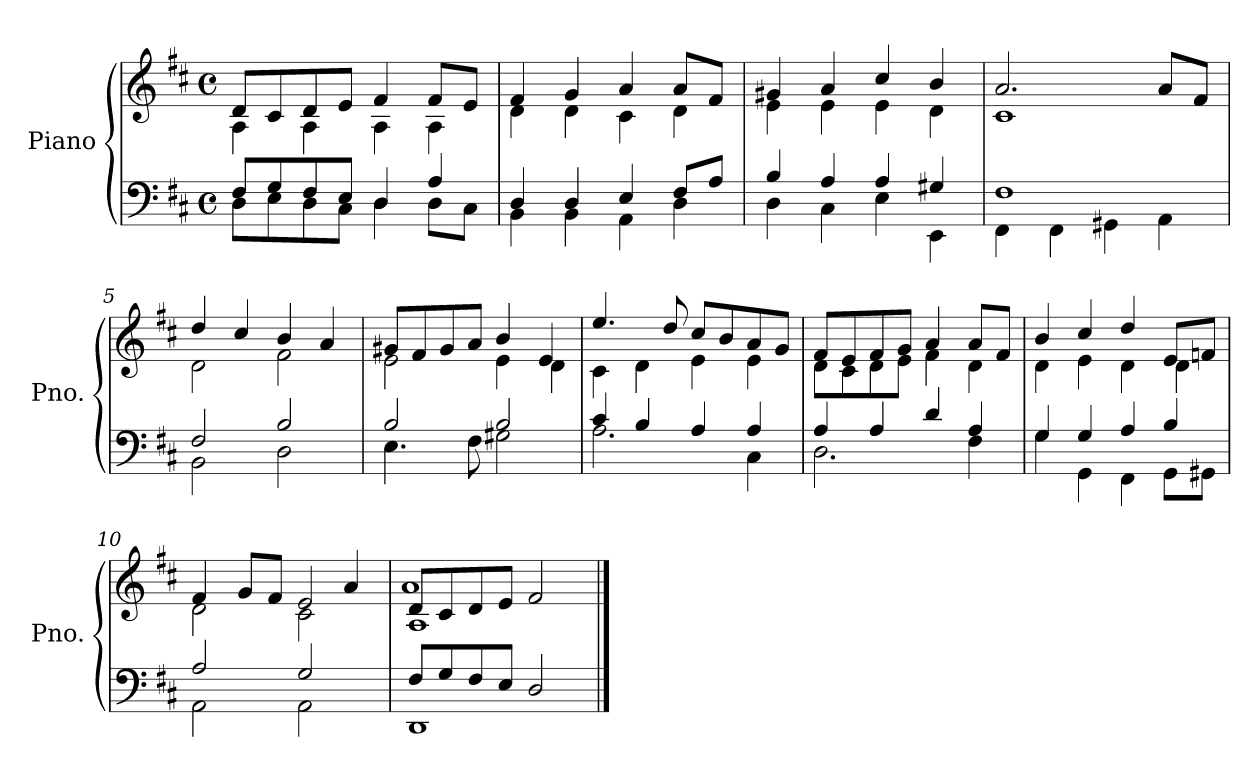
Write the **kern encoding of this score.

**kern	**kern
*part1	*part1
*staff2	*staff1
*I"Piano	*
*I'Pno.	*
*clefF4	*clefG2
*k[f#c#]	*k[f#c#]
*M4/4	*M4/4
*met(c)	*met(c)
=1	=1
*^	*^
8F#/L	8D\L	8d/L	4A\
8G/	8E\	8c#/	.
8F#/	8D\	8d/	4A\
8E/J	8C#\J	8e/J	.
4D/	4D\	4f#/	4A\
4A/	8D\L	8f#/L	4A\
.	8C#\J	8e/J	.
=2	=2	=2	=2
4D/	4BB\	4f#/	4d\
4D/	4BB\	4g/	4d\
4E/	4AA\	4a/	4c#\
8F#/L	4D\	8a/L	4d\
8A/J	.	8f#/J	.
=3	=3	=3	=3
4B/	4D\	4g#X/	4e\
4A/	4C#\	4a/	4e\
4A/	4E\	4cc#/	4e\
4G#X/	4EE\	4b/	4d\
=4	=4	=4	=4
1F#	4FF#\	2.a/	1c#
.	4FF#\	.	.
.	4GG#X\	.	.
.	4AA\	8a/L	.
.	.	8f#/J	.
=5	=5	=5	=5
2F#/	2BB\	4dd/	2d\
.	.	4cc#/	.
2B/	2D\	4b/	2f#\
.	.	4a/	.
!!LO:LB:g=z	!!
=6	=6	=6	=6
2B/	4.E\	8g#X/L	2e\
.	.	8f#/	.
.	.	8g#/	.
.	8F#\	8a/J	.
2B/	2G#X\	4b/	4e\
.	.	4e/	4d\
=7	=7	=7	=7
4c#/	2.A\	4.ee/	4c#\
4B/	.	.	4d\
.	.	8dd/	.
4A/	.	8cc#/L	4e\
.	.	8b/	.
4A/	4C#\	8a/	4e\
.	.	8g/J	.
=8	=8	=8	=8
4A/	2.D\	8f#/L	8d\L
.	.	8e/	8c#\
4A/	.	8f#/	8d\
.	.	8g/J	8e\J
4d/	.	4a/	4f#\
4A/	4F#\	8a/L	4d\
.	.	8f#/J	.
=9	=9	=9	=9
4G/	4G\	4b/	4d\
4G/	4GG\	4cc#/	4e\
4A/	4FF#\	4dd/	4d\
4B/	8GG\L	8e/L	4d\
.	8GG#X\J	8fn/J	.
=10	=10	=10	=10
*	*	*	*^
2A/	2AA\	4f#/	2d\	2.ryy
.	.	8g/L	.	.
.	.	8f#/J	.	.
2G/	2AA\	2e/	2c#\	.
.	.	.	.	4a/
!!LO:LB:g=z	!!	!!
=11	=11	=11	=11	=11
8F#/L	1DD	8d/L	1A	1a
8G/	.	8c#/	.	.
8F#/	.	8d/	.	.
8E/J	.	8e/J	.	.
2D/	.	2f#/	.	.
*v	*v	*	*	*
*	*v	*v	*v
==	==
*-	*-
